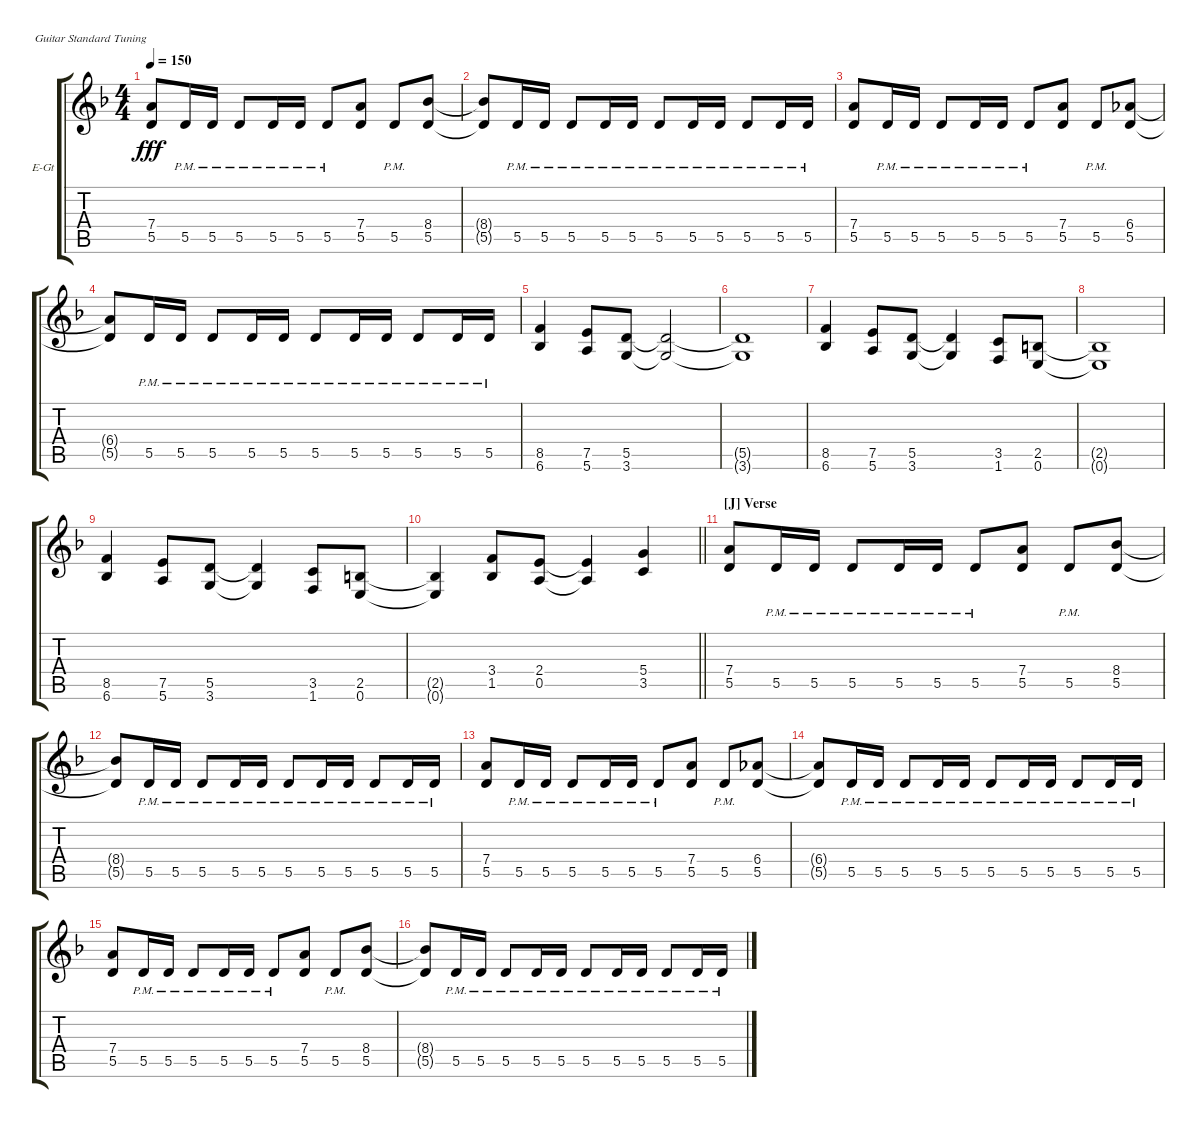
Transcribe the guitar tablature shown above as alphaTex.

\bracketExtendMode groupsimilarinstruments
\firstSystemTrackNameOrientation horizontal
\otherSystemsTrackNameOrientation horizontal
\track ("Rhythm 4 (Distortion)" "E-Gt") {instrument distortionguitar}
\staff {score tabs}
\tuning (E4 B3 G3 D3 A2 E2)
\ts (4 4)
\tempo 150
\clef g2
\ks dminor
(7.4 5.5).8{dy fff} 5.5{pm}.16 5.5{pm}.16 5.5{pm}.8 5.5{pm}.16 5.5{pm}.16 5.5{pm}.8 (7.4 5.5).8 5.5{pm}.8 (8.4 5.5).8 |
(8.4{t} 5.5{t}).8 5.5{pm}.16 5.5{pm}.16 5.5{pm}.8 5.5{pm}.16 5.5{pm}.16 5.5{pm}.8 5.5{pm}.16 5.5{pm}.16 5.5{pm}.8 5.5{pm}.16 5.5{pm}.16 |
(7.4 5.5).8 5.5{pm}.16 5.5{pm}.16 5.5{pm}.8 5.5{pm}.16 5.5{pm}.16 5.5{pm}.8 (7.4 5.5).8 5.5{pm}.8 (6.4 5.5).8 |
(6.4{t} 5.5{t}).8 5.5{pm}.16 5.5{pm}.16 5.5{pm}.8 5.5{pm}.16 5.5{pm}.16 5.5{pm}.8 5.5{pm}.16 5.5{pm}.16 5.5{pm}.8 5.5{pm}.16 5.5{pm}.16 |
(8.5 6.6).4 (7.5 5.6).8 (5.5 3.6).8 (5.5{t} 3.6{t}).2 |
(5.5{t} 3.6{t}).1 |
(8.5 6.6).4 (7.5 5.6).8 (5.5 3.6).8 (5.5{t} 3.6{t}).4 (3.5 1.6).8 (2.5 0.6).8 |
(2.5{t} 0.6{t}).1 |
(8.5 6.6).4 (7.5 5.6).8 (5.5 3.6).8 (5.5{t} 3.6{t}).4 (3.5 1.6).8 (2.5 0.6).8 |
\barLineRight lightlight
(2.5{t} 0.6{t}).4 (3.4 1.5).8 (2.4 0.5).8 (2.4{t} 0.5{t}).4 (5.4 3.5).4 |
\section ("J" "Verse")
(7.4 5.5).8 5.5{pm}.16 5.5{pm}.16 5.5{pm}.8 5.5{pm}.16 5.5{pm}.16 5.5{pm}.8 (7.4 5.5).8 5.5{pm}.8 (8.4 5.5).8 |
(8.4{t} 5.5{t}).8 5.5{pm}.16 5.5{pm}.16 5.5{pm}.8 5.5{pm}.16 5.5{pm}.16 5.5{pm}.8 5.5{pm}.16 5.5{pm}.16 5.5{pm}.8 5.5{pm}.16 5.5{pm}.16 |
(7.4 5.5).8 5.5{pm}.16 5.5{pm}.16 5.5{pm}.8 5.5{pm}.16 5.5{pm}.16 5.5{pm}.8 (7.4 5.5).8 5.5{pm}.8 (6.4 5.5).8 |
(6.4{t} 5.5{t}).8 5.5{pm}.16 5.5{pm}.16 5.5{pm}.8 5.5{pm}.16 5.5{pm}.16 5.5{pm}.8 5.5{pm}.16 5.5{pm}.16 5.5{pm}.8 5.5{pm}.16 5.5{pm}.16 |
(7.4 5.5).8 5.5{pm}.16 5.5{pm}.16 5.5{pm}.8 5.5{pm}.16 5.5{pm}.16 5.5{pm}.8 (7.4 5.5).8 5.5{pm}.8 (8.4 5.5).8 |
(8.4{t} 5.5{t}).8 5.5{pm}.16 5.5{pm}.16 5.5{pm}.8 5.5{pm}.16 5.5{pm}.16 5.5{pm}.8 5.5{pm}.16 5.5{pm}.16 5.5{pm}.8 5.5{pm}.16 5.5{pm}.16
